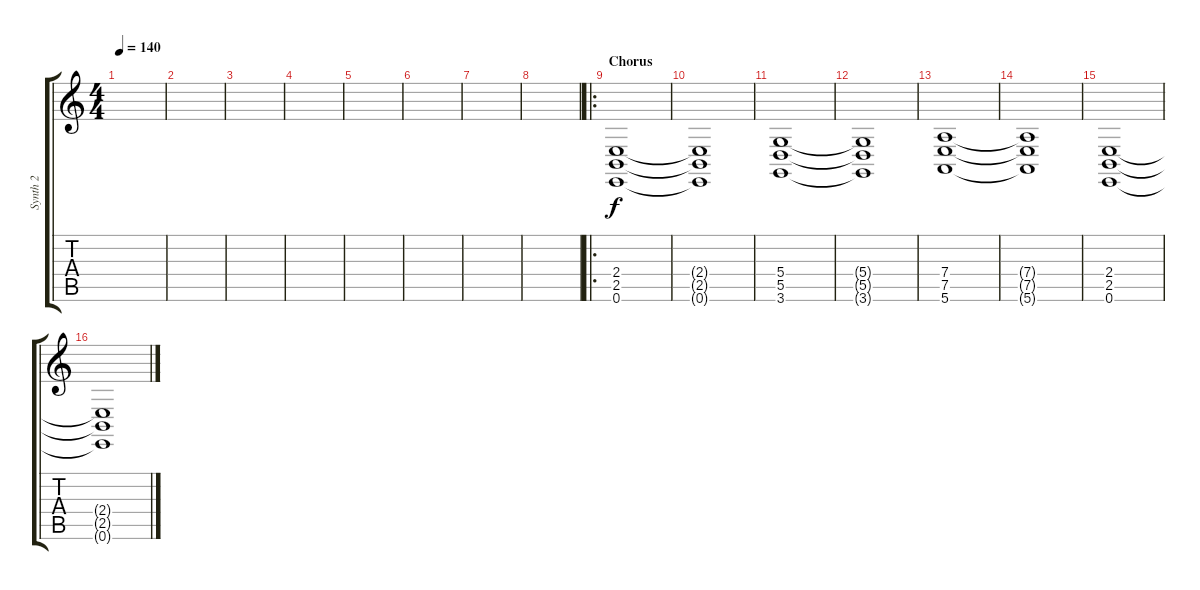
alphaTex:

\track ("Synth 2" "Synth 2") {instrument lead2sawtooth}
\staff {score tabs}
\tuning (E4 B3 G3 D3 A2 E2) {hide}
\ts (4 4)
\tempo 140
\clef g2
\ks c
|
|
|
|
|
|
|
|
\ro
\section ("" "Chorus")
(2.4 2.5 0.6).1 |
(2.4{t} 2.5{t} 0.6{t}).1 |
(5.4 5.5 3.6).1 |
(5.4{t} 5.5{t} 3.6{t}).1 |
(7.4 7.5 5.6).1 |
(7.4{t} 7.5{t} 5.6{t}).1 |
(2.4 2.5 0.6).1 |
(2.4{t} 2.5{t} 0.6{t}).1
